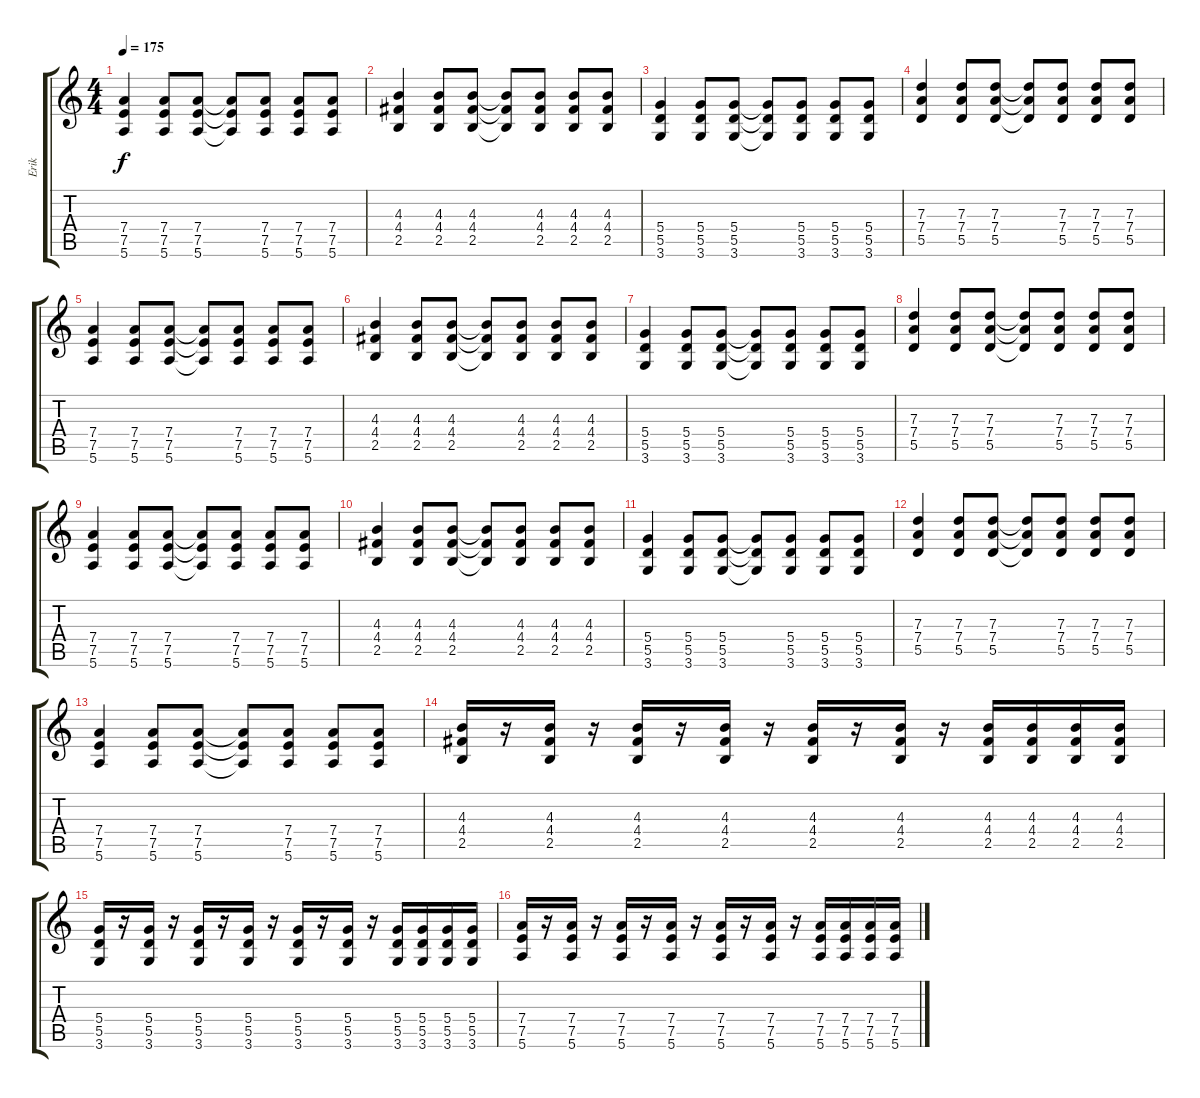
\track ("Erik" "Erik") {instrument distortionguitar}
\staff {score tabs}
\tuning (E4 B3 G3 D3 A2 E2) {hide}
\ts (4 4)
\tempo 175
\clef g2
\ks c
(7.4 7.5 5.6).4{dy f} (7.4 7.5 5.6).8 (7.4 7.5 5.6).8 (7.4{t} 7.5{t} 5.6{t}).8 (7.4 7.5 5.6).8 (7.4 7.5 5.6).8 (7.4 7.5 5.6).8 |
(4.3 4.4 2.5).4 (4.3 4.4 2.5).8 (4.3 4.4 2.5).8 (4.3{t} 4.4{t} 2.5{t}).8 (4.3 4.4 2.5).8 (4.3 4.4 2.5).8 (4.3 4.4 2.5).8 |
(5.4 5.5 3.6).4 (5.4 5.5 3.6).8 (5.4 5.5 3.6).8 (5.4{t} 5.5{t} 3.6{t}).8 (5.4 5.5 3.6).8 (5.4 5.5 3.6).8 (5.4 5.5 3.6).8 |
(7.3 7.4 5.5).4 (7.3 7.4 5.5).8 (7.3 7.4 5.5).8 (7.3{t} 7.4{t} 5.5{t}).8 (7.3 7.4 5.5).8 (7.3 7.4 5.5).8 (7.3 7.4 5.5).8 |
(7.4 7.5 5.6).4 (7.4 7.5 5.6).8 (7.4 7.5 5.6).8 (7.4{t} 7.5{t} 5.6{t}).8 (7.4 7.5 5.6).8 (7.4 7.5 5.6).8 (7.4 7.5 5.6).8 |
(4.3 4.4 2.5).4 (4.3 4.4 2.5).8 (4.3 4.4 2.5).8 (4.3{t} 4.4{t} 2.5{t}).8 (4.3 4.4 2.5).8 (4.3 4.4 2.5).8 (4.3 4.4 2.5).8 |
(5.4 5.5 3.6).4 (5.4 5.5 3.6).8 (5.4 5.5 3.6).8 (5.4{t} 5.5{t} 3.6{t}).8 (5.4 5.5 3.6).8 (5.4 5.5 3.6).8 (5.4 5.5 3.6).8 |
(7.3 7.4 5.5).4 (7.3 7.4 5.5).8 (7.3 7.4 5.5).8 (7.3{t} 7.4{t} 5.5{t}).8 (7.3 7.4 5.5).8 (7.3 7.4 5.5).8 (7.3 7.4 5.5).8 |
(7.4 7.5 5.6).4 (7.4 7.5 5.6).8 (7.4 7.5 5.6).8 (7.4{t} 7.5{t} 5.6{t}).8 (7.4 7.5 5.6).8 (7.4 7.5 5.6).8 (7.4 7.5 5.6).8 |
(4.3 4.4 2.5).4 (4.3 4.4 2.5).8 (4.3 4.4 2.5).8 (4.3{t} 4.4{t} 2.5{t}).8 (4.3 4.4 2.5).8 (4.3 4.4 2.5).8 (4.3 4.4 2.5).8 |
(5.4 5.5 3.6).4 (5.4 5.5 3.6).8 (5.4 5.5 3.6).8 (5.4{t} 5.5{t} 3.6{t}).8 (5.4 5.5 3.6).8 (5.4 5.5 3.6).8 (5.4 5.5 3.6).8 |
(7.3 7.4 5.5).4 (7.3 7.4 5.5).8 (7.3 7.4 5.5).8 (7.3{t} 7.4{t} 5.5{t}).8 (7.3 7.4 5.5).8 (7.3 7.4 5.5).8 (7.3 7.4 5.5).8 |
(7.4 7.5 5.6).4 (7.4 7.5 5.6).8 (7.4 7.5 5.6).8 (7.4{t} 7.5{t} 5.6{t}).8 (7.4 7.5 5.6).8 (7.4 7.5 5.6).8 (7.4 7.5 5.6).8 |
(4.3 4.4 2.5).16 r.16 (4.3 4.4 2.5).16 r.16 (4.3 4.4 2.5).16 r.16 (4.3 4.4 2.5).16 r.16 (4.3 4.4 2.5).16 r.16 (4.3 4.4 2.5).16 r.16 (4.3 4.4 2.5).16 (4.3 4.4 2.5).16 (4.3 4.4 2.5).16 (4.3 4.4 2.5).16 |
(5.4 5.5 3.6).16 r.16 (5.4 5.5 3.6).16 r.16 (5.4 5.5 3.6).16 r.16 (5.4 5.5 3.6).16 r.16 (5.4 5.5 3.6).16 r.16 (5.4 5.5 3.6).16 r.16 (5.4 5.5 3.6).16 (5.4 5.5 3.6).16 (5.4 5.5 3.6).16 (5.4 5.5 3.6).16 |
(7.4 7.5 5.6).16 r.16 (7.4 7.5 5.6).16 r.16 (7.4 7.5 5.6).16 r.16 (7.4 7.5 5.6).16 r.16 (7.4 7.5 5.6).16 r.16 (7.4 7.5 5.6).16 r.16 (7.4 7.5 5.6).16 (7.4 7.5 5.6).16 (7.4 7.5 5.6).16 (7.4 7.5 5.6).16
